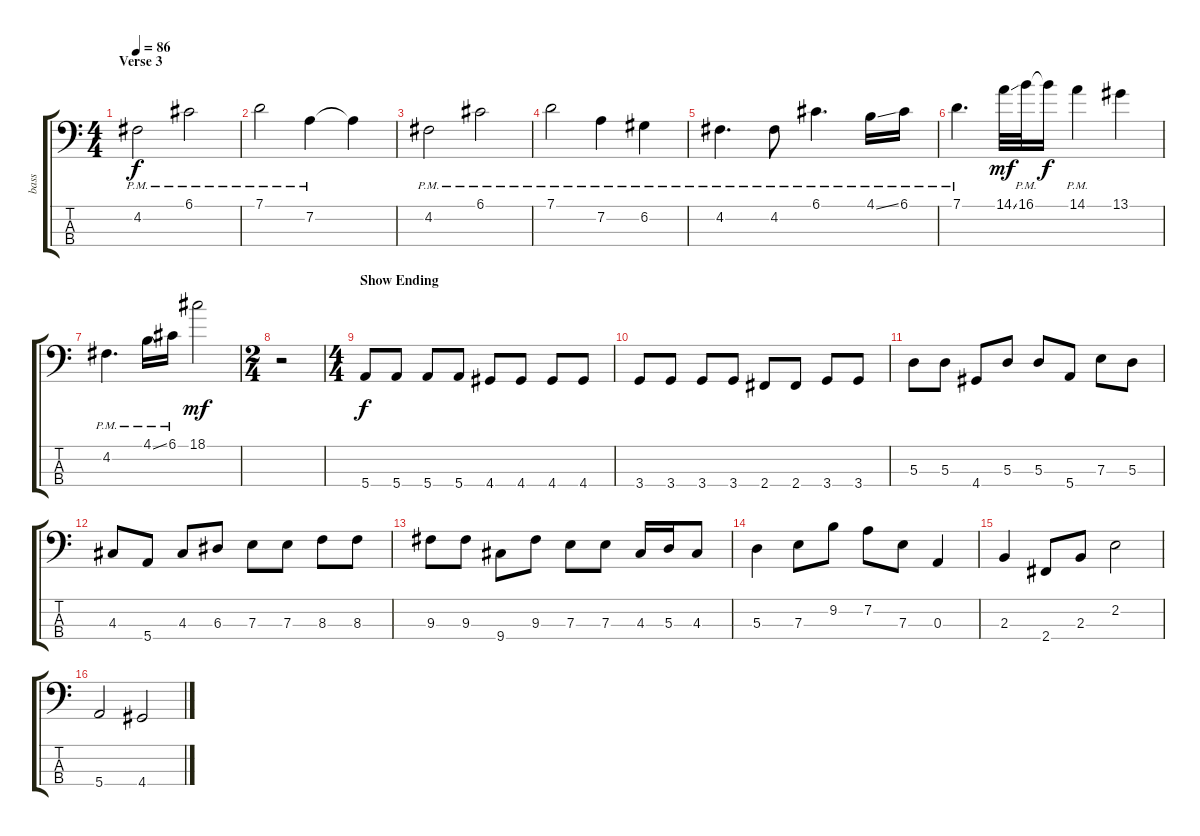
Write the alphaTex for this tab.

\track ("bass" "bass") {instrument electricbassfinger}
\staff {score tabs}
\tuning (G2 D2 A1 E1) {hide}
\ts (4 4)
\section ("" "Verse 3")
\tempo 86
\clef f4
\ks c
4.2{pm}.2{dy f} 6.1{pm}.2 |
7.1{pm}.2 7.2{pm}.4 7.2{t}.4 |
4.2{pm}.2 6.1{pm}.2 |
7.1{pm}.2 7.2{pm}.4 6.2{pm}.4 |
4.2{pm}.4{d} 4.2{pm}.8 6.1{pm}.4{d} 4.1{ss pm}.16 6.1{pm}.16 |
7.1{pm}.4{d} 14.1{ss}.32{dy mf} 16.1{pm}.32 16.1{t}.16{dy f} 14.1{pm}.4 13.1.4 |
4.2{pm}.4{d} 4.1{ss pm}.16 6.1{pm}.16 18.1.2{dy mf} |
\ts (2 4)
r.2 |
\ts (4 4)
\section ("" "Show Ending")
5.4.8{dy f} 5.4.8 5.4.8 5.4.8 4.4.8 4.4.8 4.4.8 4.4.8 |
3.4.8 3.4.8 3.4.8 3.4.8 2.4.8 2.4.8 3.4.8 3.4.8 |
5.3.8 5.3.8 4.4.8 5.3.8 5.3.8 5.4.8 7.3.8 5.3.8 |
4.3.8 5.4.8 4.3.8 6.3.8 7.3.8 7.3.8 8.3.8 8.3.8 |
9.3.8 9.3.8 9.4.8 9.3.8 7.3.8 7.3.8 4.3.16 5.3.16 4.3.8 |
5.3.4 7.3.8 9.2.8 7.2.8 7.3.8 0.3.4 |
\section ("" "")
2.3.4 2.4.8 2.3.8 2.2.2 |
5.4.2 4.4.2
